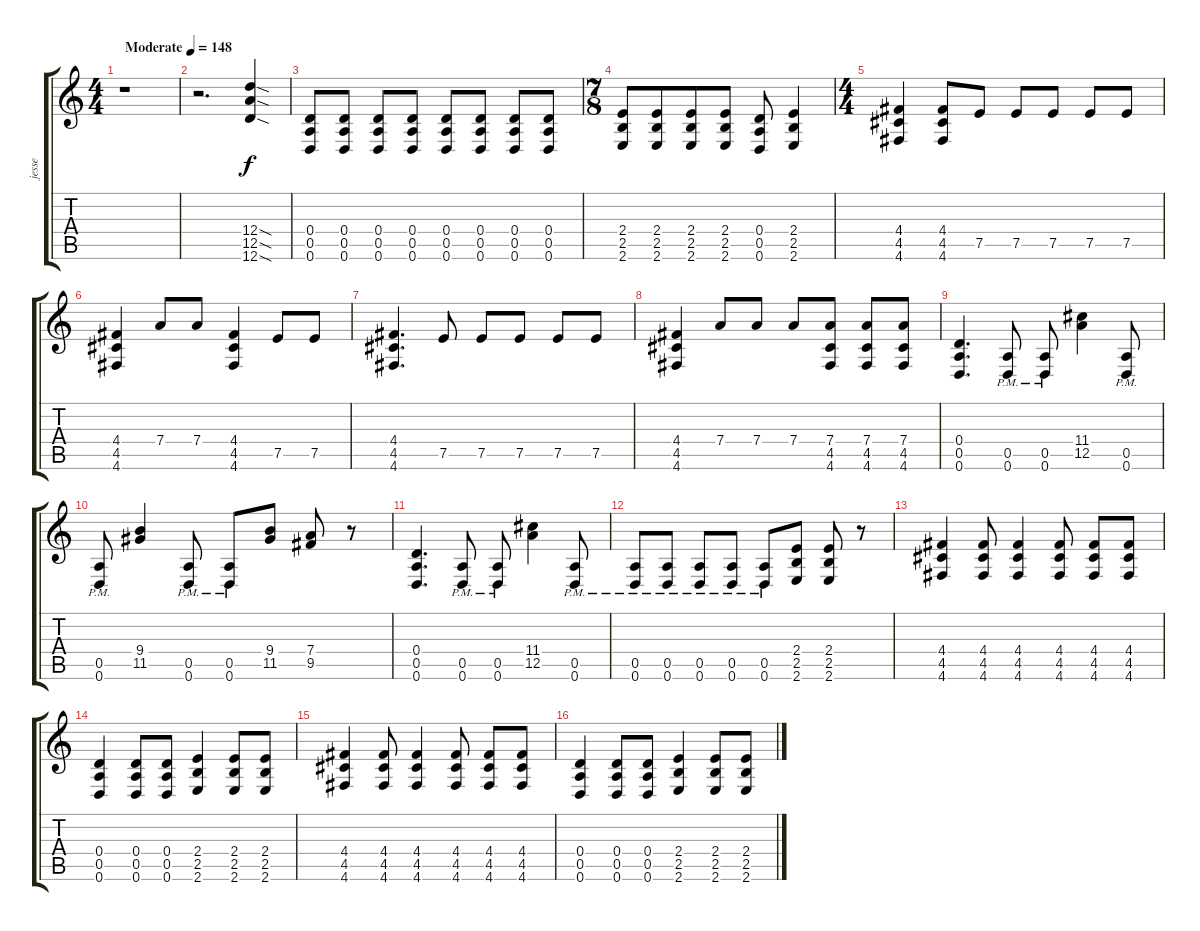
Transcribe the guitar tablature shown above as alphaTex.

\track ("jesse" "jesse") {instrument overdrivenguitar}
\staff {score tabs}
\tuning (E4 B3 G3 D3 A2 D2) {hide}
\ts (4 4)
\tempo (148 "Moderate")
\clef g2
\ks c
r.1{dy f instrument overdrivenguitar} |
r.2{d} (12.4{sod} 12.5{sod} 12.6{sod}).4 |
(0.4 0.5 0.6).8 (0.4 0.5 0.6).8 (0.4 0.5 0.6).8 (0.4 0.5 0.6).8 (0.4 0.5 0.6).8 (0.4 0.5 0.6).8 (0.4 0.5 0.6).8 (0.4 0.5 0.6).8 |
\ts (7 8)
(2.4 2.5 2.6).8 (2.4 2.5 2.6).8 (2.4 2.5 2.6).8 (2.4 2.5 2.6).8 (0.4 0.5 0.6).8 (2.4 2.5 2.6).4 |
\ts (4 4)
(4.4 4.5 4.6).4 (4.4 4.5 4.6).8 7.5.8 7.5.8 7.5.8 7.5.8 7.5.8 |
(4.4 4.5 4.6).4 7.4.8 7.4.8 (4.4 4.5 4.6).4 7.5.8 7.5.8 |
(4.4 4.5 4.6).4{d} 7.5.8 7.5.8 7.5.8 7.5.8 7.5.8 |
(4.4 4.5 4.6).4 7.4.8 7.4.8 7.4.8 (7.4 4.5 4.6).8 (7.4 4.5 4.6).8 (7.4 4.5 4.6).8 |
(0.4 0.5 0.6).4{d} (0.5{pm} 0.6{pm}).8 (0.5{pm} 0.6{pm}).8 (11.4 12.5).4 (0.5{pm} 0.6{pm}).8 |
(0.5{pm} 0.6{pm}).8 (9.4 11.5).4 (0.5{pm} 0.6{pm}).8 (0.5{pm} 0.6{pm}).8 (9.4 11.5).8 (7.4 9.5).8 r.8 |
(0.4 0.5 0.6).4{d} (0.5{pm} 0.6{pm}).8 (0.5{pm} 0.6{pm}).8 (11.4 12.5).4 (0.5{pm} 0.6{pm}).8 |
(0.5{pm} 0.6{pm}).8 (0.5{pm} 0.6{pm}).8 (0.5{pm} 0.6{pm}).8 (0.5{pm} 0.6{pm}).8 (0.5{pm} 0.6{pm}).8 (2.4 2.5 2.6).8 (2.4 2.5 2.6).8 r.8 |
(4.4 4.5 4.6).4 (4.4 4.5 4.6).8 (4.4 4.5 4.6).4 (4.4 4.5 4.6).8 (4.4 4.5 4.6).8 (4.4 4.5 4.6).8 |
(0.4 0.5 0.6).4 (0.4 0.5 0.6).8 (0.4 0.5 0.6).8 (2.4 2.5 2.6).4 (2.4 2.5 2.6).8 (2.4 2.5 2.6).8 |
(4.4 4.5 4.6).4 (4.4 4.5 4.6).8 (4.4 4.5 4.6).4 (4.4 4.5 4.6).8 (4.4 4.5 4.6).8 (4.4 4.5 4.6).8 |
(0.4 0.5 0.6).4 (0.4 0.5 0.6).8 (0.4 0.5 0.6).8 (2.4 2.5 2.6).4 (2.4 2.5 2.6).8 (2.4 2.5 2.6).8
